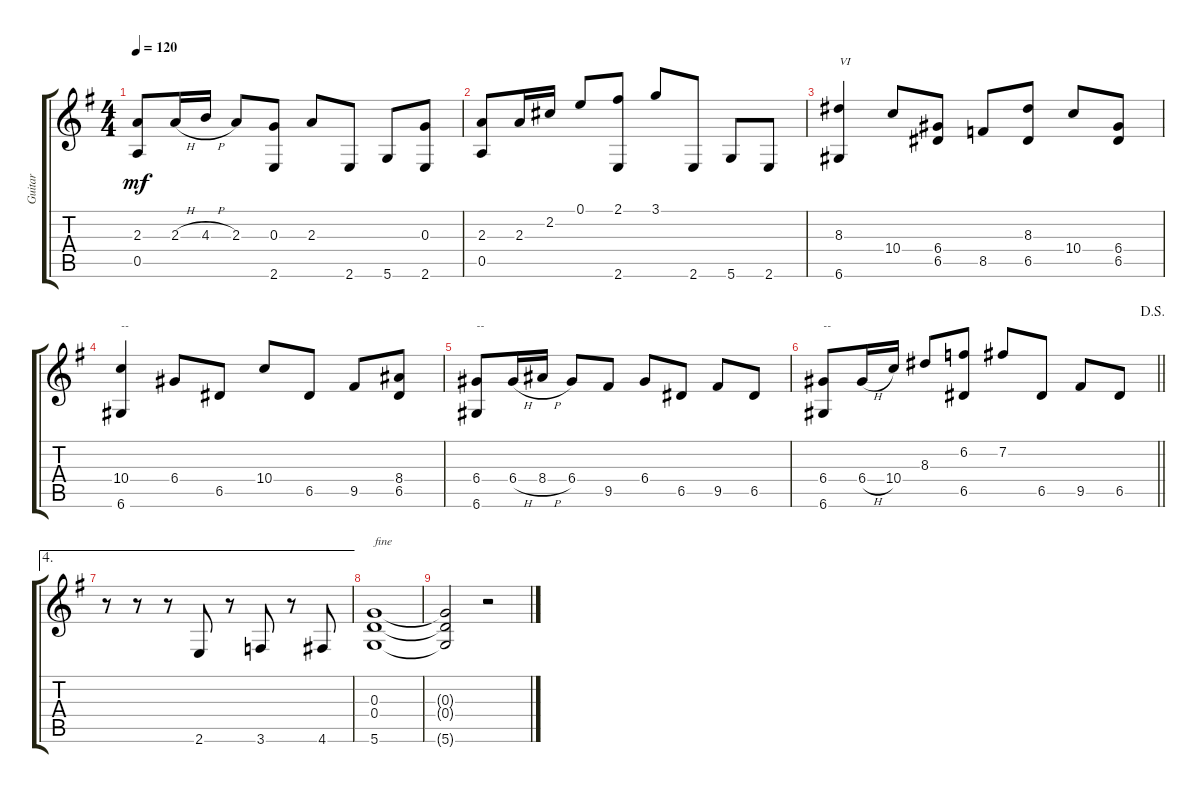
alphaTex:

\track ("Guitar" "Guitar") {instrument acousticguitarsteel}
\staff {score tabs}
\tuning (E4 B3 G3 D3 A2 D2) {hide}
\ts (4 4)
\tempo 120
\clef g2
\ks g
(2.3 0.5).8{dy mf} 2.3{h}.16 4.3{h}.16 2.3.8 (0.3 2.6).8 2.3.8 2.6.8 5.6.8 (0.3 2.6).8 |
(2.3 0.5).8 2.3.16 2.2.16 0.1.8 (2.1 2.6).8 3.1.8 2.6.8 5.6.8 2.6.8 |
(8.3 6.6).4{txt "VI"} 10.4.8 (6.4 6.5).8 8.5.8 (8.3 6.5).8 10.4.8 (6.4 6.5).8 |
(10.4 6.6).4{txt "--"} 6.4.8 6.5.8 10.4.8 6.5.8 9.5.8 (8.4 6.5).8 |
(6.4 6.6).8{txt "--"} 6.4{h}.16 8.4{h}.16 6.4.8 9.5.8 6.4.8 6.5.8 9.5.8 6.5.8 |
\jump dalsegno
\barLineRight lightlight
(6.4 6.6).8{txt "--"} 6.4{h}.16 10.4.16 8.3.8 (6.2 6.5).8 7.2.8 6.5.8 9.5.8 6.5.8 |
\ae 4
r.8 r.8 r.8 2.6.8 r.8 3.6.8 r.8 4.6.8 |
(0.3 0.4 5.6).1{txt "fine"} |
(0.3{t} 0.4{t} 5.6{t}).2 r.2
